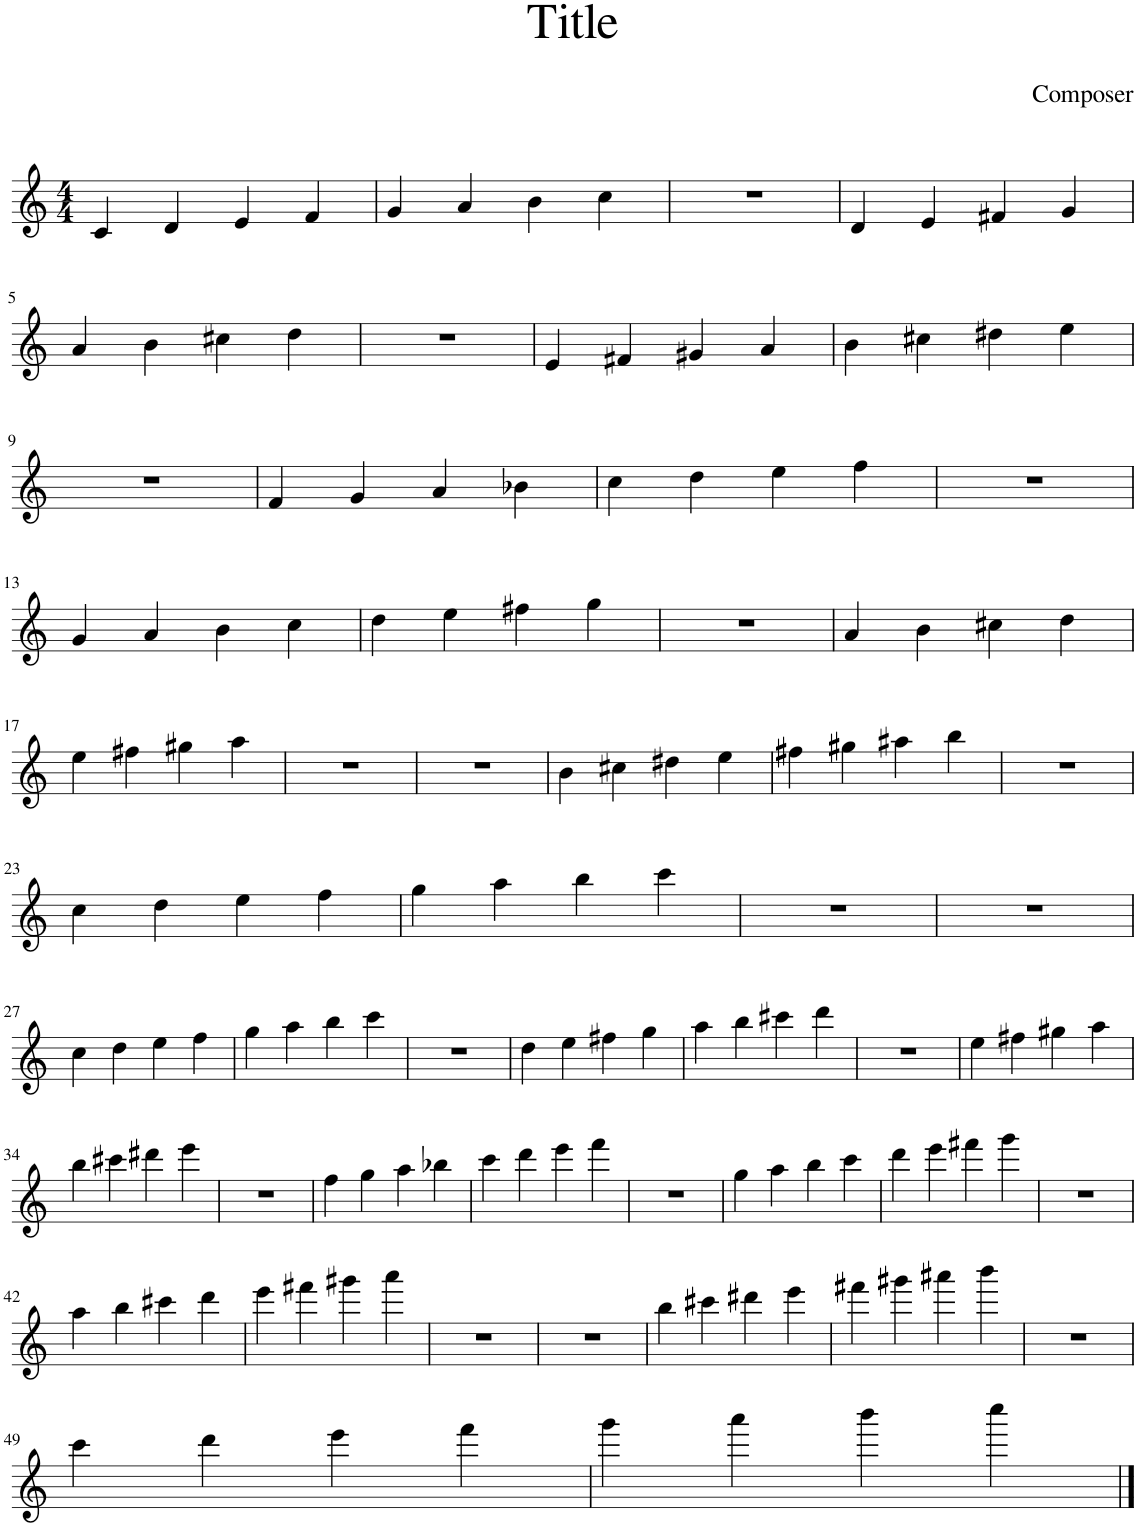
**kern
*part1
*staff1
*I"Piano
*I'Pno.
*clefG2
*k[]
*M4/4
=1
4c/
4d/
4e/
4f/
=2
4g/
4a/
4b\
4cc\
=3
1r
=4
4d/
4e/
4f#X/
4g/
!!LO:LB:g=z
=5
4a/
4b\
4cc#X\
4dd\
=6
1r
=7
4e/
4f#X/
4g#X/
4a/
=8
4b\
4cc#X\
4dd#X\
4ee\
!!LO:LB:g=z
=9
1r
=10
4f/
4g/
4a/
4b-X\
=11
4cc\
4dd\
4ee\
4ff\
=12
1r
!!LO:LB:g=z
=13
4g/
4a/
4b\
4cc\
=14
4dd\
4ee\
4ff#X\
4gg\
=15
1r
=16
4a/
4b\
4cc#X\
4dd\
!!LO:LB:g=z
=17
4ee\
4ff#X\
4gg#X\
4aa\
=18
1r
=19
1r
=20
4b\
4cc#X\
4dd#X\
4ee\
=21
4ff#X\
4gg#X\
4aa#X\
4bb\
=22
1r
!!LO:LB:g=z
=23
4cc\
4dd\
4ee\
4ff\
=24
4gg\
4aa\
4bb\
4ccc\
=25
1r
=26
1r
!!LO:LB:g=z
=27
4cc\
4dd\
4ee\
4ff\
=28
4gg\
4aa\
4bb\
4ccc\
=29
1r
=30
4dd\
4ee\
4ff#X\
4gg\
=31
4aa\
4bb\
4ccc#X\
4ddd\
=32
1r
=33
4ee\
4ff#X\
4gg#X\
4aa\
!!LO:LB:g=z
=34
4bb\
4ccc#X\
4ddd#X\
4eee\
=35
1r
=36
4ff\
4gg\
4aa\
4bb-X\
=37
4ccc\
4ddd\
4eee\
4fff\
=38
1r
=39
4gg\
4aa\
4bb\
4ccc\
=40
4ddd\
4eee\
4fff#X\
4ggg\
=41
1r
!!LO:LB:g=z
=42
4aa\
4bb\
4ccc#X\
4ddd\
=43
4eee\
4fff#X\
4ggg#X\
4aaa\
=44
1r
=45
1r
=46
4bb\
4ccc#X\
4ddd#X\
4eee\
=47
4fff#X\
4ggg#X\
4aaa#X\
4bbb\
=48
1r
!!LO:LB:g=z
=49
4ccc\
4ddd\
4eee\
4fff\
=50
4ggg\
4aaa\
4bbb\
4cccc\
==
*-
